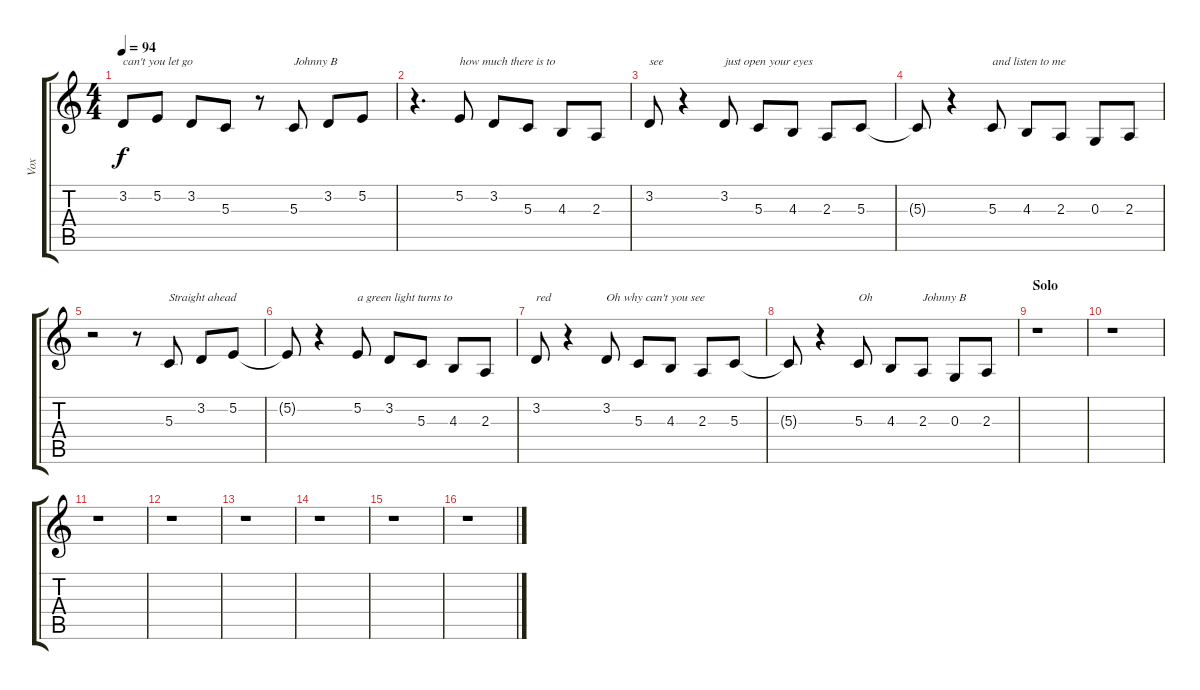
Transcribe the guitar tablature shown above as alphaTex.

\track ("Vox" "Vox") {instrument violin}
\staff {score tabs}
\tuning (E4 B3 G3 D3 A2 E2) {hide}
\ts (4 4)
\tempo 94
\clef g2
\ks c
3.2.8{txt "can't you let go" dy f} 5.2.8 3.2.8 5.3.8 r.8 5.3.8{txt "Johnny B"} 3.2.8 5.2.8 |
r.4{d} 5.2.8{txt "how much there is to"} 3.2.8 5.3.8 4.3.8 2.3.8 |
3.2.8{txt "see"} r.4 3.2.8{txt "just open your eyes"} 5.3.8 4.3.8 2.3.8 5.3.8 |
5.3{t}.8 r.4 5.3.8{txt "and listen to me"} 4.3.8 2.3.8 0.3.8 2.3.8 |
r.2 r.8 5.3.8{txt "Straight ahead"} 3.2.8 5.2.8 |
5.2{t}.8 r.4 5.2.8{txt "a green light turns to"} 3.2.8 5.3.8 4.3.8 2.3.8 |
3.2.8{txt "red"} r.4 3.2.8{txt "Oh why can't you see"} 5.3.8 4.3.8 2.3.8 5.3.8 |
5.3{t}.8 r.4 5.3.8{txt "Oh"} 4.3.8 2.3.8{txt "Johnny B"} 0.3.8 2.3.8 |
\section ("" "Solo")
r.1 |
r.1 |
r.1 |
r.1 |
r.1 |
r.1 |
r.1 |
r.1
